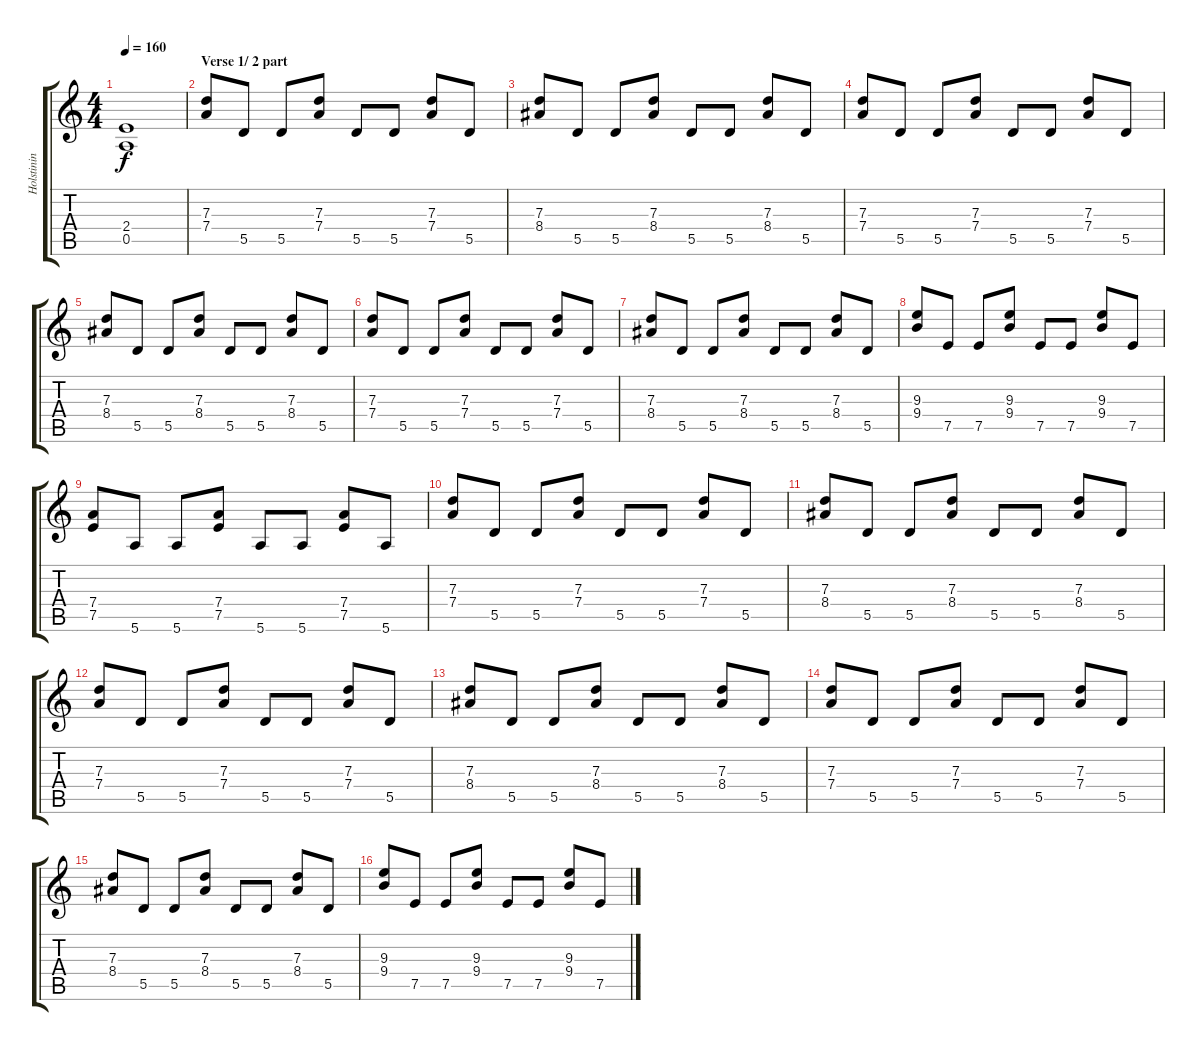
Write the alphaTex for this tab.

\track ("Holstinin" "Holstinin") {instrument overdrivenguitar}
\staff {score tabs}
\tuning (E4 B3 G3 D3 A2 E2) {hide}
\ts (4 4)
\tempo 160
\clef g2
\ks c
(2.4{t} 0.5{t}).1{dy f} |
\section ("" "Verse 1/ 2 part")
(7.3 7.4).8 5.5.8 5.5.8 (7.3 7.4).8 5.5.8 5.5.8 (7.3 7.4).8 5.5.8 |
(7.3 8.4).8 5.5.8 5.5.8 (7.3 8.4).8 5.5.8 5.5.8 (7.3 8.4).8 5.5.8 |
(7.3 7.4).8 5.5.8 5.5.8 (7.3 7.4).8 5.5.8 5.5.8 (7.3 7.4).8 5.5.8 |
(7.3 8.4).8 5.5.8 5.5.8 (7.3 8.4).8 5.5.8 5.5.8 (7.3 8.4).8 5.5.8 |
(7.3 7.4).8 5.5.8 5.5.8 (7.3 7.4).8 5.5.8 5.5.8 (7.3 7.4).8 5.5.8 |
(7.3 8.4).8 5.5.8 5.5.8 (7.3 8.4).8 5.5.8 5.5.8 (7.3 8.4).8 5.5.8 |
(9.3 9.4).8 7.5.8 7.5.8 (9.3 9.4).8 7.5.8 7.5.8 (9.3 9.4).8 7.5.8 |
(7.4 7.5).8 5.6.8 5.6.8 (7.4 7.5).8 5.6.8 5.6.8 (7.4 7.5).8 5.6.8 |
(7.3 7.4).8 5.5.8 5.5.8 (7.3 7.4).8 5.5.8 5.5.8 (7.3 7.4).8 5.5.8 |
(7.3 8.4).8 5.5.8 5.5.8 (7.3 8.4).8 5.5.8 5.5.8 (7.3 8.4).8 5.5.8 |
(7.3 7.4).8 5.5.8 5.5.8 (7.3 7.4).8 5.5.8 5.5.8 (7.3 7.4).8 5.5.8 |
(7.3 8.4).8 5.5.8 5.5.8 (7.3 8.4).8 5.5.8 5.5.8 (7.3 8.4).8 5.5.8 |
(7.3 7.4).8 5.5.8 5.5.8 (7.3 7.4).8 5.5.8 5.5.8 (7.3 7.4).8 5.5.8 |
(7.3 8.4).8 5.5.8 5.5.8 (7.3 8.4).8 5.5.8 5.5.8 (7.3 8.4).8 5.5.8 |
(9.3 9.4).8 7.5.8 7.5.8 (9.3 9.4).8 7.5.8 7.5.8 (9.3 9.4).8 7.5.8
